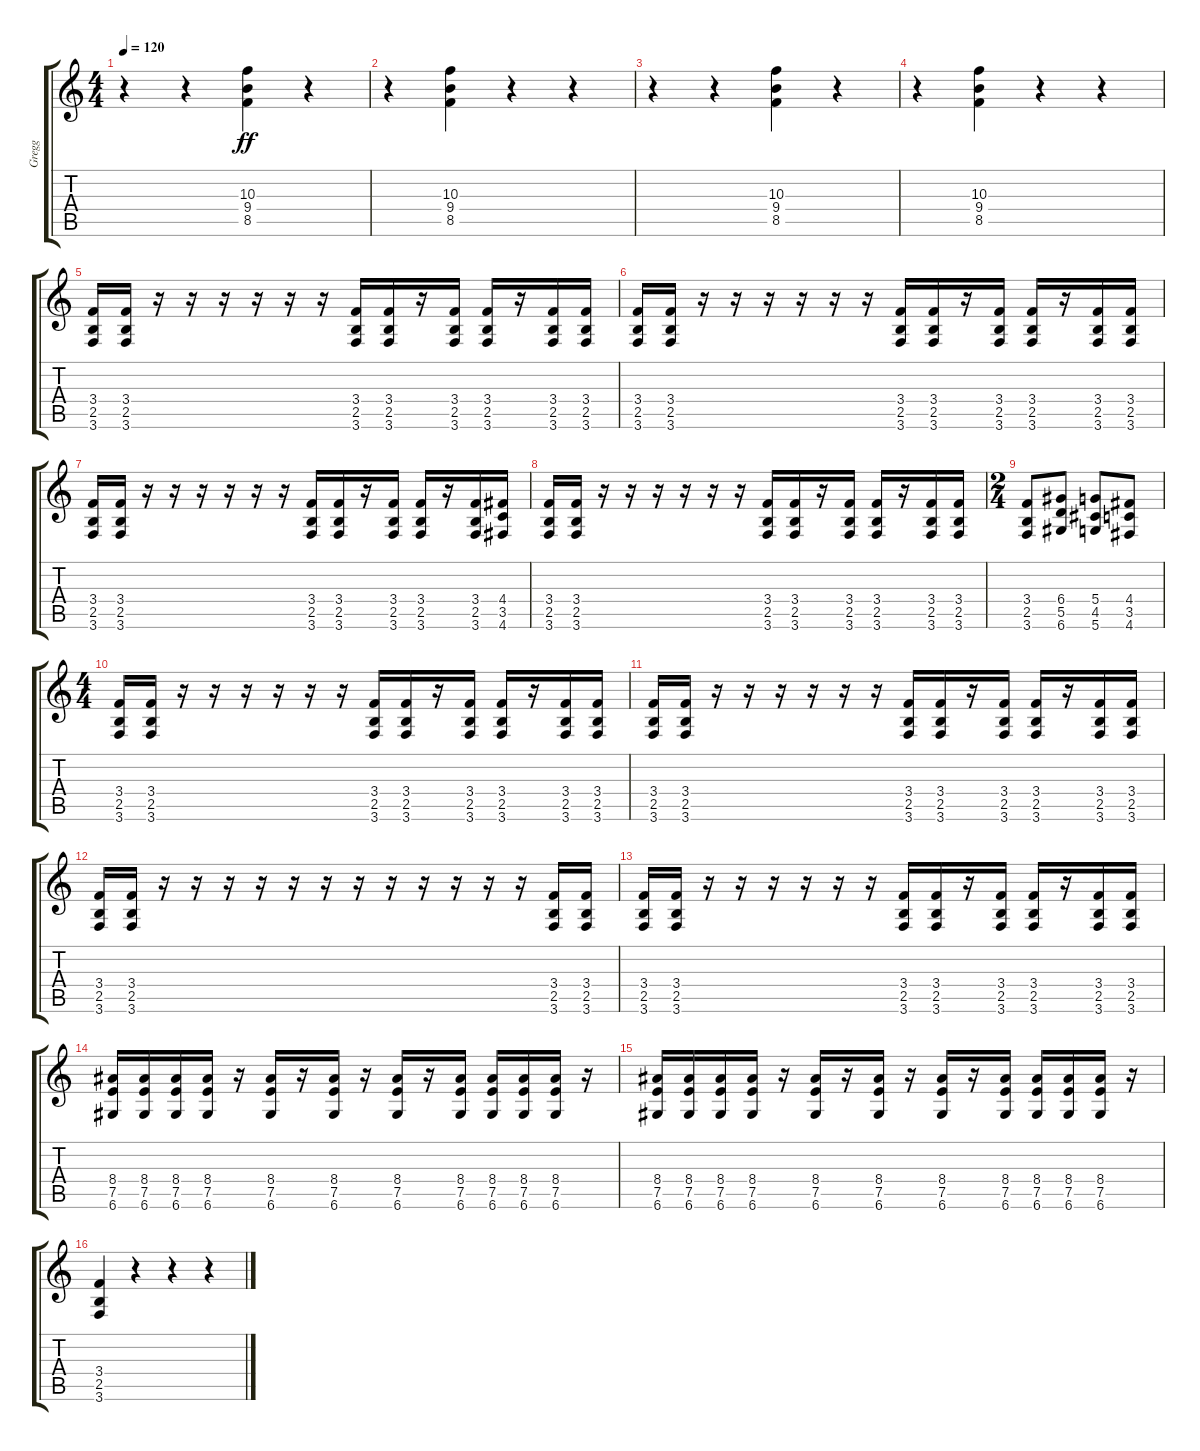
\track ("Gregg" "Gregg") {instrument distortionguitar}
\staff {score tabs}
\tuning (E4 B3 G3 D3 A2 D2) {hide}
\ts (4 4)
\tempo 120
\clef g2
\ks c
r.4{dy ff} r.4 (10.3 9.4 8.5).4 r.4 |
r.4 (10.3 9.4 8.5).4 r.4 r.4 |
r.4 r.4 (10.3 9.4 8.5).4 r.4 |
r.4 (10.3 9.4 8.5).4 r.4 r.4 |
(3.4 2.5 3.6).16 (3.4 2.5 3.6).16 r.16 r.16 r.16 r.16 r.16 r.16 (3.4 2.5 3.6).16 (3.4 2.5 3.6).16 r.16 (3.4 2.5 3.6).16 (3.4 2.5 3.6).16 r.16 (3.4 2.5 3.6).16 (3.4 2.5 3.6).16 |
(3.4 2.5 3.6).16 (3.4 2.5 3.6).16 r.16 r.16 r.16 r.16 r.16 r.16 (3.4 2.5 3.6).16 (3.4 2.5 3.6).16 r.16 (3.4 2.5 3.6).16 (3.4 2.5 3.6).16 r.16 (3.4 2.5 3.6).16 (3.4 2.5 3.6).16 |
(3.4 2.5 3.6).16 (3.4 2.5 3.6).16 r.16 r.16 r.16 r.16 r.16 r.16 (3.4 2.5 3.6).16 (3.4 2.5 3.6).16 r.16 (3.4 2.5 3.6).16 (3.4 2.5 3.6).16 r.16 (3.4 2.5 3.6).16 (4.4 3.5 4.6).16 |
(3.4 2.5 3.6).16 (3.4 2.5 3.6).16 r.16 r.16 r.16 r.16 r.16 r.16 (3.4 2.5 3.6).16 (3.4 2.5 3.6).16 r.16 (3.4 2.5 3.6).16 (3.4 2.5 3.6).16 r.16 (3.4 2.5 3.6).16 (3.4 2.5 3.6).16 |
\ts (2 4)
(3.4 2.5 3.6).8 (6.4 5.5 6.6).8 (5.4 4.5 5.6).8 (4.4 3.5 4.6).8 |
\ts (4 4)
(3.4 2.5 3.6).16 (3.4 2.5 3.6).16 r.16 r.16 r.16 r.16 r.16 r.16 (3.4 2.5 3.6).16 (3.4 2.5 3.6).16 r.16 (3.4 2.5 3.6).16 (3.4 2.5 3.6).16 r.16 (3.4 2.5 3.6).16 (3.4 2.5 3.6).16 |
(3.4 2.5 3.6).16 (3.4 2.5 3.6).16 r.16 r.16 r.16 r.16 r.16 r.16 (3.4 2.5 3.6).16 (3.4 2.5 3.6).16 r.16 (3.4 2.5 3.6).16 (3.4 2.5 3.6).16 r.16 (3.4 2.5 3.6).16 (3.4 2.5 3.6).16 |
(3.4 2.5 3.6).16 (3.4 2.5 3.6).16 r.16 r.16 r.16 r.16 r.16 r.16 r.16 r.16 r.16 r.16 r.16 r.16 (3.4 2.5 3.6).16 (3.4 2.5 3.6).16 |
(3.4 2.5 3.6).16 (3.4 2.5 3.6).16 r.16 r.16 r.16 r.16 r.16 r.16 (3.4 2.5 3.6).16 (3.4 2.5 3.6).16 r.16 (3.4 2.5 3.6).16 (3.4 2.5 3.6).16 r.16 (3.4 2.5 3.6).16 (3.4 2.5 3.6).16 |
(8.4 7.5 6.6).16 (8.4 7.5 6.6).16 (8.4 7.5 6.6).16 (8.4 7.5 6.6).16 r.16 (8.4 7.5 6.6).16 r.16 (8.4 7.5 6.6).16 r.16 (8.4 7.5 6.6).16 r.16 (8.4 7.5 6.6).16 (8.4 7.5 6.6).16 (8.4 7.5 6.6).16 (8.4 7.5 6.6).16 r.16 |
(8.4 7.5 6.6).16 (8.4 7.5 6.6).16 (8.4 7.5 6.6).16 (8.4 7.5 6.6).16 r.16 (8.4 7.5 6.6).16 r.16 (8.4 7.5 6.6).16 r.16 (8.4 7.5 6.6).16 r.16 (8.4 7.5 6.6).16 (8.4 7.5 6.6).16 (8.4 7.5 6.6).16 (8.4 7.5 6.6).16 r.16 |
(3.4 2.5 3.6).4 r.4 r.4 r.4
